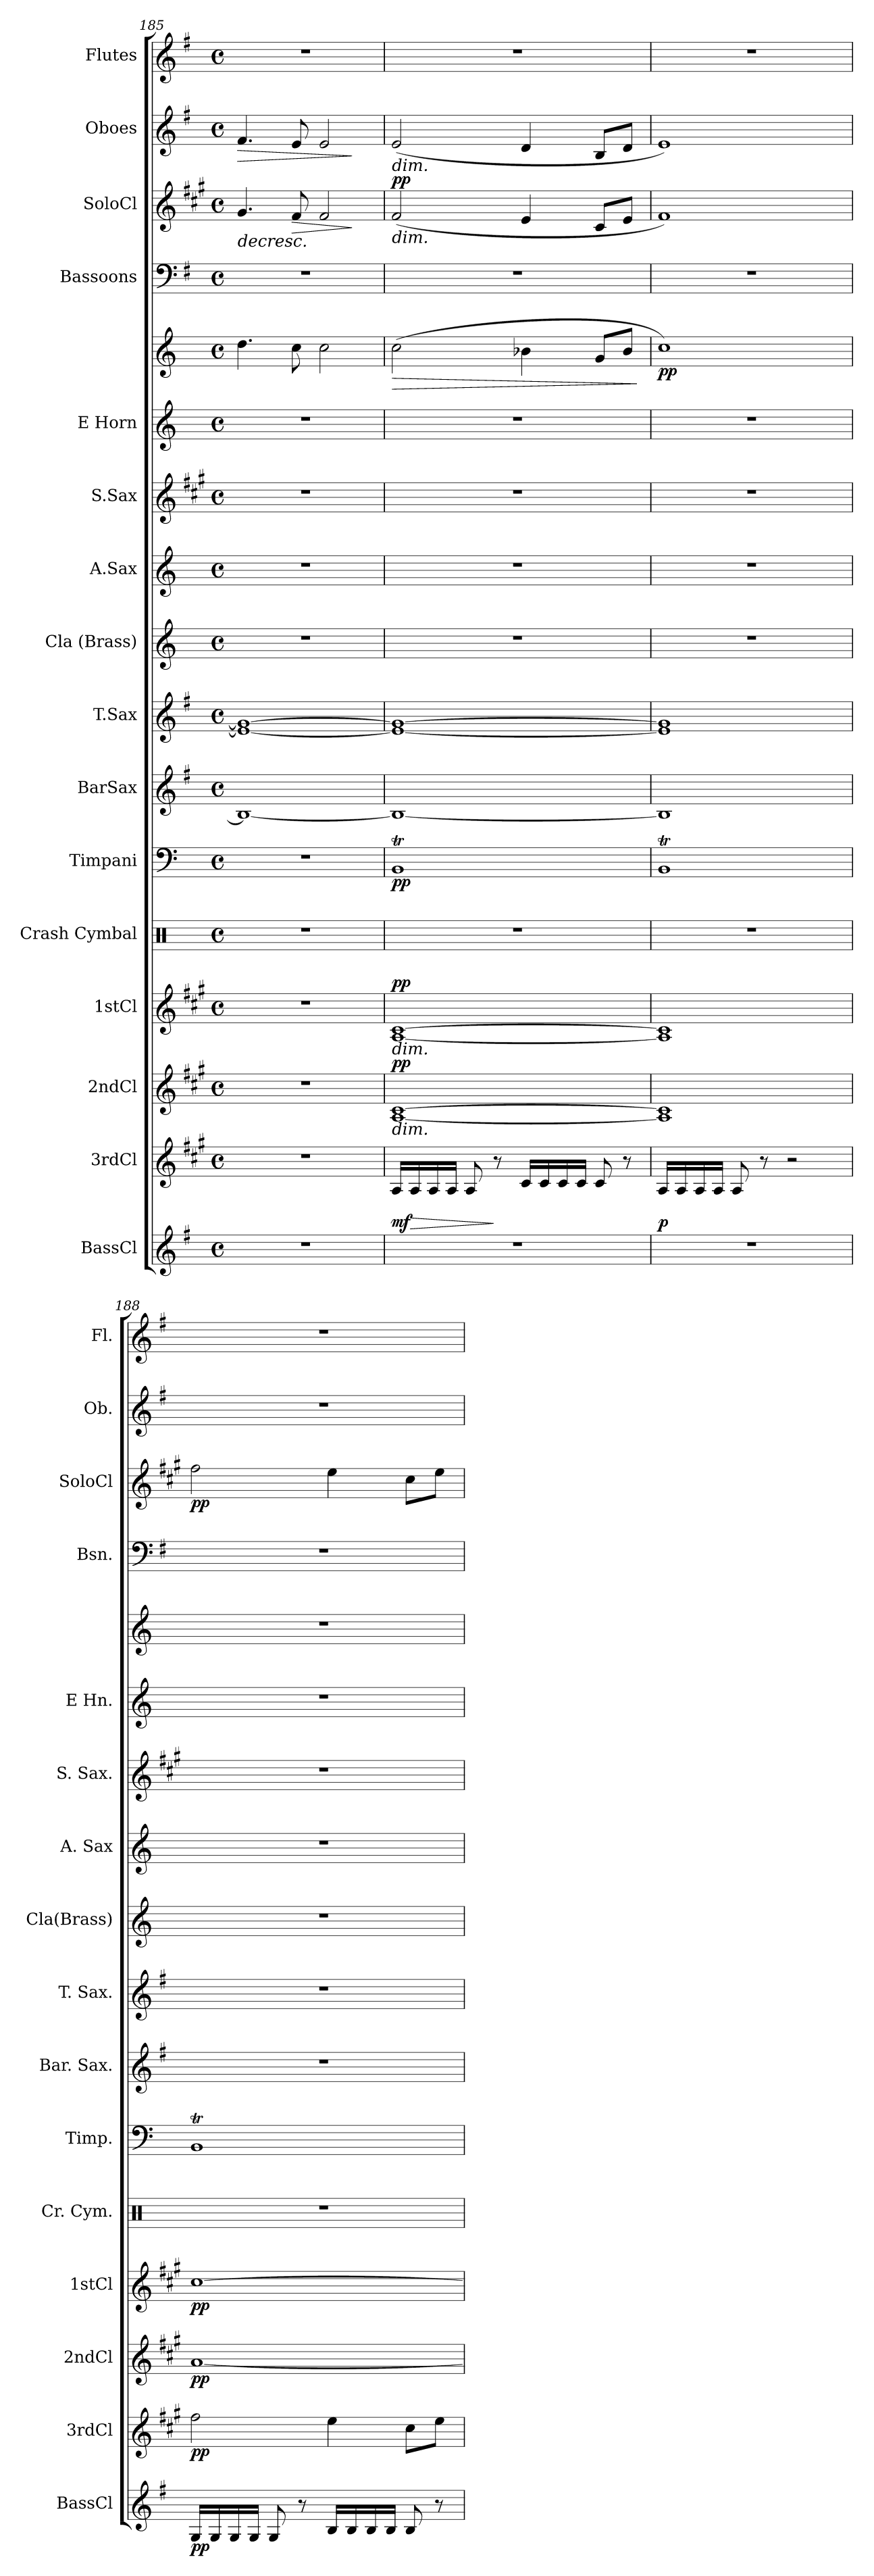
**kern	**dynam	**kern	**dynam	**kern	**dynam	**kern	**dynam	**kern	**kern	**dynam	**kern	**kern	**kern	**kern	**kern	**kern	**kern	**dynam	**kern	**kern	**dynam	**kern	**dynam	**kern
*part16	*part16	*part15	*part15	*part14	*part14	*part13	*part13	*part12	*part11	*part11	*part10	*part9	*part8	*part7	*part6	*part5	*part5	*part5	*part4	*part3	*part3	*part2	*part2	*part1
*staff17	*staff17	*staff16	*staff16	*staff15	*staff15	*staff14	*staff14	*staff13	*staff12	*staff12	*staff11	*staff10	*staff9	*staff8	*staff7	*staff6	*staff5	*staff5/6	*staff4	*staff3	*staff3	*staff2	*staff2	*staff1
*I"BassCl	*	*I"3rdCl	*	*I"2ndCl	*	*I"1stCl	*	*I"Crash Cymbal	*I"Timpani	*	*I"BarSax	*I"T.Sax	*I"Cla (Brass)	*I"A.Sax	*I"S.Sax	*I"E Horn	*	*	*I"Bassoons	*I"SoloCl	*	*I"Oboes	*	*I"Flutes
*I'BassCl	*	*I'3rdCl	*	*I'2ndCl	*	*I'1stCl	*	*I'Cr. Cym.	*I'Timp.	*	*I'Bar. Sax.	*I'T. Sax.	*I'Cla(Brass)	*I'A. Sax	*I'S. Sax.	*I'E Hn.	*	*	*I'Bsn.	*I'SoloCl	*	*I'Ob.	*	*I'Fl.
*clefG2	*	*clefG2	*	*clefG2	*	*clefG2	*	*clefX	*clefF4	*	*clefG2	*clefG2	*clefG2	*clefG2	*clefG2	*clefG2	*clefG2	*	*clefF4	*clefG2	*	*clefG2	*	*clefG2
*ITrd8c14	*	*ITrd1c2	*	*ITrd1c2	*	*ITrd1c2	*	*	*	*	*ITrd12c21	*ITrd8c14	*ITrd1c2	*ITrd5c9	*ITrd1c2	*ITrd5c8	*ITrd5c8	*	*	*ITrd1c2	*	*	*	*
*k[f#]	*	*k[f#]	*	*k[f#]	*	*k[f#]	*	*k[]	*k[]	*	*k[f#]	*k[f#]	*k[b-e-]	*k[b-e-a-]	*k[f#]	*k[f#c#g#d#]	*k[f#c#g#d#]	*	*k[f#]	*k[f#]	*	*k[f#]	*	*k[f#]
*M4/4	*	*M4/4	*	*M4/4	*	*M4/4	*	*M4/4	*M4/4	*	*M4/4	*M4/4	*M4/4	*M4/4	*M4/4	*M4/4	*M4/4	*	*M4/4	*M4/4	*	*M4/4	*	*M4/4
*met(c)	*	*met(c)	*	*met(c)	*	*met(c)	*	*met(c)	*met(c)	*	*met(c)	*met(c)	*met(c)	*met(c)	*met(c)	*met(c)	*met(c)	*	*met(c)	*met(c)	*	*met(c)	*	*met(c)
=185	=185	=185	=185	=185	=185	=185	=185	=185	=185	=185	=185	=185	=185	=185	=185	=185	=185	=185	=185	=185	=185	=185	=185	=185
!	!	!	!	!	!	!	!	!	!	!	!	!	!	!	!	!	!	!	!	!	!LO:HP:b	!	!LO:HP:b	!
1r	.	1r	.	1r	.	1r	.	1r	1r	.	1BB_	1E_ 1G_	1r	1r	1r	1r	4.f#\	.	1r	4.f#/	>	4.f#/	>	1r
!	!	!	!	!	!	!	!	!	!	!	!	!	!	!	!	!	!	!	!	!	!LO:HP:b	!	!	!
.	.	.	.	.	.	.	.	.	.	.	.	.	.	.	.	.	8e\	.	.	8e/	>	8e/	.	.
.	.	.	.	.	.	.	.	.	.	.	.	.	.	.	.	.	2e\	.	.	2e/	.	2e/	.	.
.	.	.	.	.	.	.	.	.	.	.	.	.	.	.	.	.	.	.	.	.	] ]	.	]	.
=186	=186	=186	=186	=186	=186	=186	=186	=186	=186	=186	=186	=186	=186	=186	=186	=186	=186	=186	=186	=186	=186	=186	=186	=186
*	*	*	*	*^	*	*^	*	*	*	*	*	*	*	*	*	*	*	*	*	*	*	*	*	*
!	!	!	!	!	!	!	!	!	!	!	!	!	!	!	!	!	!	!	!	!	!	!	!	!LO:TX:b:i:t=dim.	!	!
!	!	!	!	!	!	!	!	!	!	!	!	!	!	!	!	!	!	!	!	!	!	!LO:TX:b:i:t=dim.	!	!	!	!
!	!	!	!	!	!	!	!LO:TX:b:i:t=dim.	!	!	!	!	!	!	!	!	!	!	!	!	!	!	!	!	!	!	!
!	!	!	!	!LO:TX:b:i:t=dim.	!	!	!	!	!	!	!	!	!	!	!	!	!	!	!	!	!	!	!	!	!	!
!	!	!	!LO:DY:b	!	!	!LO:DY:a	!	!	!LO:DY:a	!	!	!LO:DY:b	!	!	!	!	!	!	!	!LO:HP:b	!	!	!LO:DY:a	!	!	!
1r	.	16G/LL	mf	[1B	[1G	pp	[1B	[1G	pp	1r	1BBt	pp	1BB_	1E_ 1G_	1r	1r	1r	1r	(>2e\	>	1r	(<2e/	pp	(<2e/	.	1r
!	!	!	!LO:HP:b	!	!	!	!	!	!	!	!	!	!	!	!	!	!	!	!	!	!	!	!	!	!	!
.	.	16G/	>	.	.	.	.	.	.	.	.	.	.	.	.	.	.	.	.	.	.	.	.	.	.	.
.	.	16G/	.	.	.	.	.	.	.	.	.	.	.	.	.	.	.	.	.	.	.	.	.	.	.	.
.	.	16G/JJ	.	.	.	.	.	.	.	.	.	.	.	.	.	.	.	.	.	.	.	.	.	.	.	.
.	.	8G/	.	.	.	.	.	.	.	.	.	.	.	.	.	.	.	.	.	.	.	.	.	.	.	.
.	.	8r	]	.	.	.	.	.	.	.	.	.	.	.	.	.	.	.	.	.	.	.	.	.	.	.
.	.	16B/LL	.	.	.	.	.	.	.	.	.	.	.	.	.	.	.	.	4dn\	.	.	4d/	.	4d/	.	.
.	.	16B/	.	.	.	.	.	.	.	.	.	.	.	.	.	.	.	.	.	.	.	.	.	.	.	.
.	.	16B/	.	.	.	.	.	.	.	.	.	.	.	.	.	.	.	.	.	.	.	.	.	.	.	.
.	.	16B/JJ	.	.	.	.	.	.	.	.	.	.	.	.	.	.	.	.	.	.	.	.	.	.	.	.
.	.	8B/	.	.	.	.	.	.	.	.	.	.	.	.	.	.	.	.	8B/L	.	.	8B/L	.	8B/L	.	.
.	.	8r	.	.	.	.	.	.	.	.	.	.	.	.	.	.	.	.	8d/J	.	.	8d/J	.	8d/J	.	.
*	*	*	*	*v	*v	*	*	*	*	*	*	*	*	*	*	*	*	*	*	*	*	*	*	*	*	*
*	*	*	*	*	*	*v	*v	*	*	*	*	*	*	*	*	*	*	*	*	*	*	*	*	*	*
.	.	.	.	.	.	.	.	.	.	.	.	.	.	.	.	.	.	]	.	.	.	.	.	.
=187	=187	=187	=187	=187	=187	=187	=187	=187	=187	=187	=187	=187	=187	=187	=187	=187	=187	=187	=187	=187	=187	=187	=187	=187
*	*	*	*	*^	*	*^	*	*	*	*	*	*	*	*	*	*	*	*	*	*	*	*	*	*
!	!	!	!LO:DY:b	!	!	!	!	!	!	!	!	!	!	!	!	!	!	!	!	!LO:DY:b	!	!	!	!	!	!
1r	.	16G/LL	p	1B]	1G]	.	1B]	1G]	.	1r	1BBt	.	1BB]	1E] 1G]	1r	1r	1r	1r	1e)	pp	1r	1e)	.	1e)	.	1r
.	.	16G/	.	.	.	.	.	.	.	.	.	.	.	.	.	.	.	.	.	.	.	.	.	.	.	.
.	.	16G/	.	.	.	.	.	.	.	.	.	.	.	.	.	.	.	.	.	.	.	.	.	.	.	.
.	.	16G/JJ	.	.	.	.	.	.	.	.	.	.	.	.	.	.	.	.	.	.	.	.	.	.	.	.
.	.	8G/	.	.	.	.	.	.	.	.	.	.	.	.	.	.	.	.	.	.	.	.	.	.	.	.
.	.	8r	.	.	.	.	.	.	.	.	.	.	.	.	.	.	.	.	.	.	.	.	.	.	.	.
.	.	2r	.	.	.	.	.	.	.	.	.	.	.	.	.	.	.	.	.	.	.	.	.	.	.	.
*	*	*	*	*v	*v	*	*	*	*	*	*	*	*	*	*	*	*	*	*	*	*	*	*	*	*	*
*	*	*	*	*	*	*v	*v	*	*	*	*	*	*	*	*	*	*	*	*	*	*	*	*	*	*
=188	=188	=188	=188	=188	=188	=188	=188	=188	=188	=188	=188	=188	=188	=188	=188	=188	=188	=188	=188	=188	=188	=188	=188	=188
!	!LO:DY:b	!	!LO:DY:b	!	!LO:DY:b	!	!LO:DY:b	!	!	!	!	!	!	!	!	!	!	!	!	!	!LO:DY:b	!	!	!
16GG/LL	pp	2ee\	pp	[1g	pp	[1b	pp	1r	1BBt	.	1r	1r	1r	1r	1r	1r	1r	.	1r	2ee\	pp	1r	.	1r
16GG/	.	.	.	.	.	.	.	.	.	.	.	.	.	.	.	.	.	.	.	.	.	.	.	.
16GG/	.	.	.	.	.	.	.	.	.	.	.	.	.	.	.	.	.	.	.	.	.	.	.	.
16GG/JJ	.	.	.	.	.	.	.	.	.	.	.	.	.	.	.	.	.	.	.	.	.	.	.	.
8GG/	.	.	.	.	.	.	.	.	.	.	.	.	.	.	.	.	.	.	.	.	.	.	.	.
8r	.	.	.	.	.	.	.	.	.	.	.	.	.	.	.	.	.	.	.	.	.	.	.	.
16BB/LL	.	4dd\	.	.	.	.	.	.	.	.	.	.	.	.	.	.	.	.	.	4dd\	.	.	.	.
16BB/	.	.	.	.	.	.	.	.	.	.	.	.	.	.	.	.	.	.	.	.	.	.	.	.
16BB/	.	.	.	.	.	.	.	.	.	.	.	.	.	.	.	.	.	.	.	.	.	.	.	.
16BB/JJ	.	.	.	.	.	.	.	.	.	.	.	.	.	.	.	.	.	.	.	.	.	.	.	.
8BB/	.	8b\L	.	.	.	.	.	.	.	.	.	.	.	.	.	.	.	.	.	8b\L	.	.	.	.
8r	.	8dd\J	.	.	.	.	.	.	.	.	.	.	.	.	.	.	.	.	.	8dd\J	.	.	.	.
=	=	=	=	=	=	=	=	=	=	=	=	=	=	=	=	=	=	=	=	=	=	=	=	=
*-	*-	*-	*-	*-	*-	*-	*-	*-	*-	*-	*-	*-	*-	*-	*-	*-	*-	*-	*-	*-	*-	*-	*-	*-
